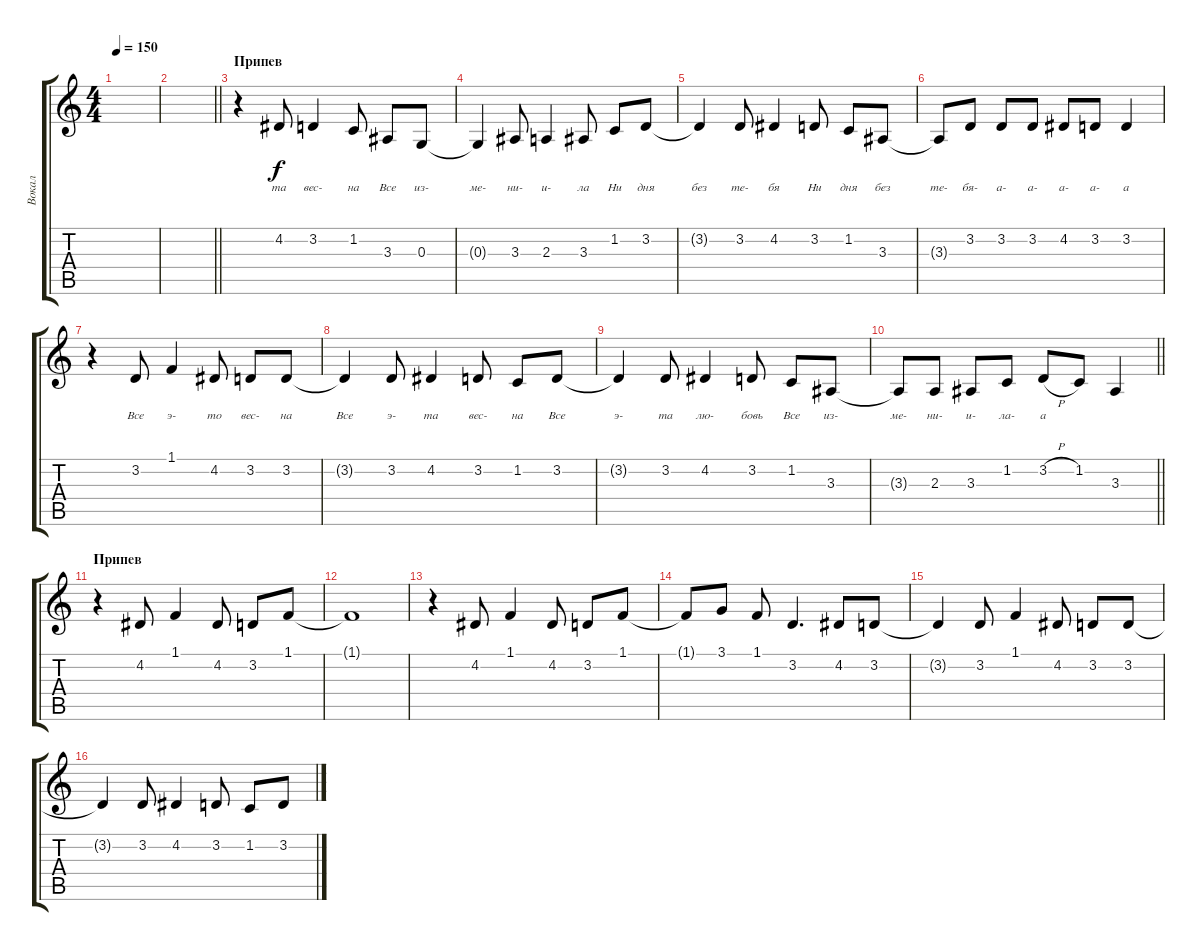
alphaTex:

\track ("Вокал" "Вокал") {instrument lead2sawtooth}
\staff {score tabs}
\tuning (E4 B3 G3 D3 A2 E2) {hide}
\ts (4 4)
\tempo 150
\clef g2
\ks c
|
\barLineRight lightlight
|
\section ("" "Припев")
r.4 4.2.8{lyrics (0 "та") lyrics (1 "") lyrics (2 "") lyrics (3 "") lyrics (4 "")} 3.2.4{lyrics (0 "вес-") lyrics (1 "") lyrics (2 "") lyrics (3 "") lyrics (4 "")} 1.2.8{lyrics (0 "на") lyrics (1 "") lyrics (2 "") lyrics (3 "") lyrics (4 "")} 3.3.8{lyrics (0 "Все") lyrics (1 "") lyrics (2 "") lyrics (3 "") lyrics (4 "")} 0.3.8{lyrics (0 "из-") lyrics (1 "") lyrics (2 "") lyrics (3 "") lyrics (4 "")} |
0.3{t}.4{lyrics (0 "ме-") lyrics (1 "") lyrics (2 "") lyrics (3 "") lyrics (4 "")} 3.3.8{lyrics (0 "ни-") lyrics (1 "") lyrics (2 "") lyrics (3 "") lyrics (4 "")} 2.3.4{lyrics (0 "и-") lyrics (1 "") lyrics (2 "") lyrics (3 "") lyrics (4 "")} 3.3.8{lyrics (0 "ла") lyrics (1 "") lyrics (2 "") lyrics (3 "") lyrics (4 "")} 1.2.8{lyrics (0 "Ни") lyrics (1 "") lyrics (2 "") lyrics (3 "") lyrics (4 "")} 3.2.8{lyrics (0 "дня") lyrics (1 "") lyrics (2 "") lyrics (3 "") lyrics (4 "")} |
3.2{t}.4{lyrics (0 "без") lyrics (1 "") lyrics (2 "") lyrics (3 "") lyrics (4 "")} 3.2.8{lyrics (0 "те-") lyrics (1 "") lyrics (2 "") lyrics (3 "") lyrics (4 "")} 4.2.4{lyrics (0 "бя") lyrics (1 "") lyrics (2 "") lyrics (3 "") lyrics (4 "")} 3.2.8{lyrics (0 "Ни") lyrics (1 "") lyrics (2 "") lyrics (3 "") lyrics (4 "")} 1.2.8{lyrics (0 "дня") lyrics (1 "") lyrics (2 "") lyrics (3 "") lyrics (4 "")} 3.3.8{lyrics (0 "без") lyrics (1 "") lyrics (2 "") lyrics (3 "") lyrics (4 "")} |
3.3{t}.8{lyrics (0 "те-") lyrics (1 "") lyrics (2 "") lyrics (3 "") lyrics (4 "")} 3.2.8{lyrics (0 "бя-") lyrics (1 "") lyrics (2 "") lyrics (3 "") lyrics (4 "")} 3.2.8{lyrics (0 "а-") lyrics (1 "") lyrics (2 "") lyrics (3 "") lyrics (4 "")} 3.2.8{lyrics (0 "а-") lyrics (1 "") lyrics (2 "") lyrics (3 "") lyrics (4 "")} 4.2.8{lyrics (0 "а-") lyrics (1 "") lyrics (2 "") lyrics (3 "") lyrics (4 "")} 3.2.8{lyrics (0 "а-") lyrics (1 "") lyrics (2 "") lyrics (3 "") lyrics (4 "")} 3.2.4{lyrics (0 "а") lyrics (1 "") lyrics (2 "") lyrics (3 "") lyrics (4 "")} |
r.4 3.2.8{lyrics (0 "Все") lyrics (1 "") lyrics (2 "") lyrics (3 "") lyrics (4 "")} 1.1.4{lyrics (0 "э-") lyrics (1 "") lyrics (2 "") lyrics (3 "") lyrics (4 "")} 4.2.8{lyrics (0 "то") lyrics (1 "") lyrics (2 "") lyrics (3 "") lyrics (4 "")} 3.2.8{lyrics (0 "вес-") lyrics (1 "") lyrics (2 "") lyrics (3 "") lyrics (4 "")} 3.2.8{lyrics (0 "на") lyrics (1 "") lyrics (2 "") lyrics (3 "") lyrics (4 "")} |
3.2{t}.4{lyrics (0 "Все") lyrics (1 "") lyrics (2 "") lyrics (3 "") lyrics (4 "")} 3.2.8{lyrics (0 "э-") lyrics (1 "") lyrics (2 "") lyrics (3 "") lyrics (4 "")} 4.2.4{lyrics (0 "та") lyrics (1 "") lyrics (2 "") lyrics (3 "") lyrics (4 "")} 3.2.8{lyrics (0 "вес-") lyrics (1 "") lyrics (2 "") lyrics (3 "") lyrics (4 "")} 1.2.8{lyrics (0 "на") lyrics (1 "") lyrics (2 "") lyrics (3 "") lyrics (4 "")} 3.2.8{lyrics (0 "Все") lyrics (1 "") lyrics (2 "") lyrics (3 "") lyrics (4 "")} |
3.2{t}.4{lyrics (0 "э-") lyrics (1 "") lyrics (2 "") lyrics (3 "") lyrics (4 "")} 3.2.8{lyrics (0 "та") lyrics (1 "") lyrics (2 "") lyrics (3 "") lyrics (4 "")} 4.2.4{lyrics (0 "лю-") lyrics (1 "") lyrics (2 "") lyrics (3 "") lyrics (4 "")} 3.2.8{lyrics (0 "бовь") lyrics (1 "") lyrics (2 "") lyrics (3 "") lyrics (4 "")} 1.2.8{lyrics (0 "Все") lyrics (1 "") lyrics (2 "") lyrics (3 "") lyrics (4 "")} 3.3.8{lyrics (0 "из-") lyrics (1 "") lyrics (2 "") lyrics (3 "") lyrics (4 "")} |
\barLineRight lightlight
3.3{t}.8{lyrics (0 "ме-") lyrics (1 "") lyrics (2 "") lyrics (3 "") lyrics (4 "")} 2.3.8{lyrics (0 "ни-") lyrics (1 "") lyrics (2 "") lyrics (3 "") lyrics (4 "")} 3.3.8{lyrics (0 "и-") lyrics (1 "") lyrics (2 "") lyrics (3 "") lyrics (4 "")} 1.2.8{lyrics (0 "ла-") lyrics (1 "") lyrics (2 "") lyrics (3 "") lyrics (4 "")} 3.2{h}.8{lyrics (0 "а") lyrics (1 "") lyrics (2 "") lyrics (3 "") lyrics (4 "")} 1.2.8 3.3.4 |
\section ("" "Припев")
r.4 4.2.8 1.1.4 4.2.8 3.2.8 1.1.8 |
1.1{t}.1 |
r.4 4.2.8 1.1.4 4.2.8 3.2.8 1.1.8 |
1.1{t}.8 3.1.8 1.1.8 3.2.4{d} 4.2.8 3.2.8 |
3.2{t}.4 3.2.8 1.1.4 4.2.8 3.2.8 3.2.8 |
3.2{t}.4 3.2.8 4.2.4 3.2.8 1.2.8 3.2.8
